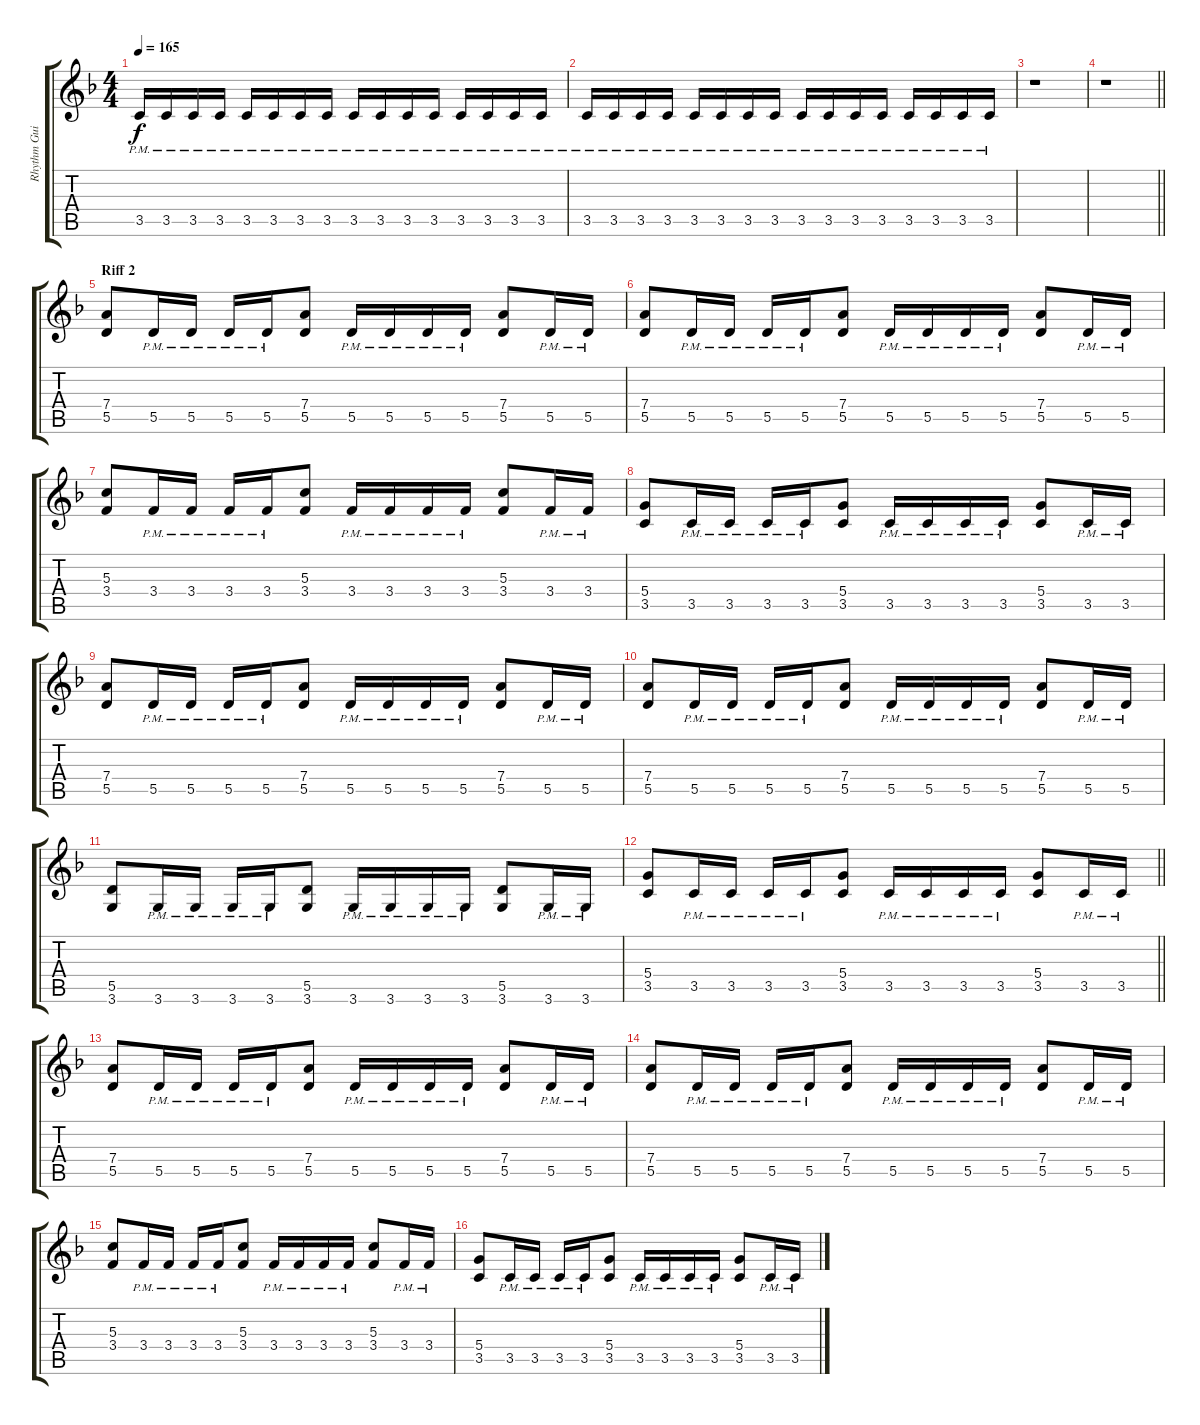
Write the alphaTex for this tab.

\track ("Rhythm Guitar 2: Florian Ramsauer" "Rhythm Gui") {instrument distortionguitar}
\staff {score tabs}
\tuning (E4 B3 G3 D3 A2 E2) {hide}
\ts (4 4)
\tempo 165
\clef g2
\ks dminor
3.5{pm}.16{dy f} 3.5{pm}.16 3.5{pm}.16 3.5{pm}.16 3.5{pm}.16 3.5{pm}.16 3.5{pm}.16 3.5{pm}.16 3.5{pm}.16 3.5{pm}.16 3.5{pm}.16 3.5{pm}.16 3.5{pm}.16 3.5{pm}.16 3.5{pm}.16 3.5{pm}.16 |
3.5{pm}.16 3.5{pm}.16 3.5{pm}.16 3.5{pm}.16 3.5{pm}.16 3.5{pm}.16 3.5{pm}.16 3.5{pm}.16 3.5{pm}.16 3.5{pm}.16 3.5{pm}.16 3.5{pm}.16 3.5{pm}.16 3.5{pm}.16 3.5{pm}.16 3.5{pm}.16 |
r.1 |
\barLineRight lightlight
r.1 |
\section ("" "Riff 2")
(7.4 5.5).8 5.5{pm}.16 5.5{pm}.16 5.5{pm}.16 5.5{pm}.16 (7.4 5.5).8 5.5{pm}.16 5.5{pm}.16 5.5{pm}.16 5.5{pm}.16 (7.4 5.5).8 5.5{pm}.16 5.5{pm}.16 |
(7.4 5.5).8 5.5{pm}.16 5.5{pm}.16 5.5{pm}.16 5.5{pm}.16 (7.4 5.5).8 5.5{pm}.16 5.5{pm}.16 5.5{pm}.16 5.5{pm}.16 (7.4 5.5).8 5.5{pm}.16 5.5{pm}.16 |
(5.3 3.4).8 3.4{pm}.16 3.4{pm}.16 3.4{pm}.16 3.4{pm}.16 (5.3 3.4).8 3.4{pm}.16 3.4{pm}.16 3.4{pm}.16 3.4{pm}.16 (5.3 3.4).8 3.4{pm}.16 3.4{pm}.16 |
(5.4 3.5).8 3.5{pm}.16 3.5{pm}.16 3.5{pm}.16 3.5{pm}.16 (5.4 3.5).8 3.5{pm}.16 3.5{pm}.16 3.5{pm}.16 3.5{pm}.16 (5.4 3.5).8 3.5{pm}.16 3.5{pm}.16 |
(7.4 5.5).8 5.5{pm}.16 5.5{pm}.16 5.5{pm}.16 5.5{pm}.16 (7.4 5.5).8 5.5{pm}.16 5.5{pm}.16 5.5{pm}.16 5.5{pm}.16 (7.4 5.5).8 5.5{pm}.16 5.5{pm}.16 |
(7.4 5.5).8 5.5{pm}.16 5.5{pm}.16 5.5{pm}.16 5.5{pm}.16 (7.4 5.5).8 5.5{pm}.16 5.5{pm}.16 5.5{pm}.16 5.5{pm}.16 (7.4 5.5).8 5.5{pm}.16 5.5{pm}.16 |
(5.5 3.6).8 3.6{pm}.16 3.6{pm}.16 3.6{pm}.16 3.6{pm}.16 (5.5 3.6).8 3.6{pm}.16 3.6{pm}.16 3.6{pm}.16 3.6{pm}.16 (5.5 3.6).8 3.6{pm}.16 3.6{pm}.16 |
\barLineRight lightlight
(5.4 3.5).8 3.5{pm}.16 3.5{pm}.16 3.5{pm}.16 3.5{pm}.16 (5.4 3.5).8 3.5{pm}.16 3.5{pm}.16 3.5{pm}.16 3.5{pm}.16 (5.4 3.5).8 3.5{pm}.16 3.5{pm}.16 |
(7.4 5.5).8 5.5{pm}.16 5.5{pm}.16 5.5{pm}.16 5.5{pm}.16 (7.4 5.5).8 5.5{pm}.16 5.5{pm}.16 5.5{pm}.16 5.5{pm}.16 (7.4 5.5).8 5.5{pm}.16 5.5{pm}.16 |
(7.4 5.5).8 5.5{pm}.16 5.5{pm}.16 5.5{pm}.16 5.5{pm}.16 (7.4 5.5).8 5.5{pm}.16 5.5{pm}.16 5.5{pm}.16 5.5{pm}.16 (7.4 5.5).8 5.5{pm}.16 5.5{pm}.16 |
(5.3 3.4).8 3.4{pm}.16 3.4{pm}.16 3.4{pm}.16 3.4{pm}.16 (5.3 3.4).8 3.4{pm}.16 3.4{pm}.16 3.4{pm}.16 3.4{pm}.16 (5.3 3.4).8 3.4{pm}.16 3.4{pm}.16 |
(5.4 3.5).8 3.5{pm}.16 3.5{pm}.16 3.5{pm}.16 3.5{pm}.16 (5.4 3.5).8 3.5{pm}.16 3.5{pm}.16 3.5{pm}.16 3.5{pm}.16 (5.4 3.5).8 3.5{pm}.16 3.5{pm}.16
